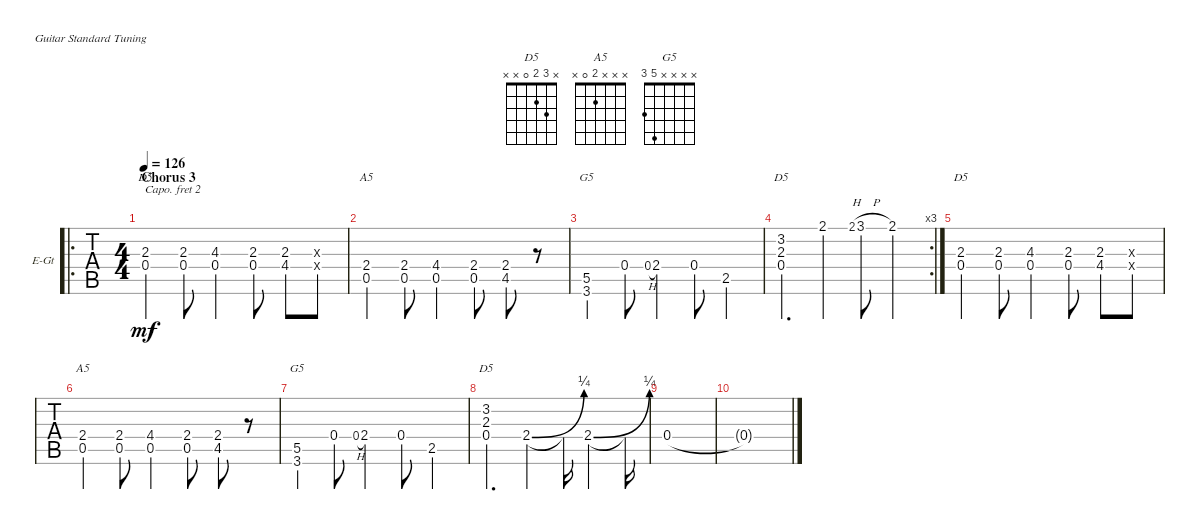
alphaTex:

\defaultSystemsLayout 4
\bracketExtendMode groupsimilarinstruments
\firstSystemTrackNameOrientation horizontal
\otherSystemsTrackNameOrientation horizontal
\track ("Guitar Capo II" "E-Gt") {instrument overdrivenguitar}
\staff {tabs}
\capo 2
\tuning (E4 B3 G3 D3 A2 E2)
\chord ("D5" x x 2 0 x x) {showfingering false}
\chord ("A5" x x x 2 0 x) {showfingering false}
\chord ("G5" x x x x 5 3) {showfingering false}
\chord ("D5" x 3 2 0 x x) {showfingering false}
\ro
\ts (4 4)
\section ("" "Chorus 3")
\tempo 126
\clef g2
\ks c
(0.4 2.3).4{ch "D5" dy mf} (0.4 2.3).8 (0.4 4.3).4 (0.4 2.3).8 (4.4 2.3).8 (0.4{x} 0.3{x}).8 |
(0.5 2.4).4{ch "A5"} (0.5 2.4).8 (0.5 4.4).4 (0.5 2.4).8 (4.5 2.4).8 r.8 |
(5.5 3.6).4{ch "G5"} 0.4.8 0.4{h}.8{gr} 2.4.4 0.4.8 2.5.4 |
\rc 3
(0.4 2.3 3.2).4{d ch "D5"} 2.1.4 2.1{h}.8{gr} 3.1{h}.8 2.1.4 |
(0.4 2.3).4{ch "D5"} (0.4 2.3).8 (0.4 4.3).4 (0.4 2.3).8 (4.4 2.3).8 (0.4{x} 0.3{x}).8 |
(0.5 2.4).4{ch "A5"} (0.5 2.4).8 (0.5 4.4).4 (0.5 2.4).8 (4.5 2.4).8 r.8 |
(5.5 3.6).4{ch "G5"} 0.4.8 0.4{h}.8{gr} 2.4.4 0.4.8 2.5.4 |
(0.4 2.3 3.2).4{d ch "D5"} 2.4{be (bend 0 0 16.2 1)}.4 2.4{t}.16 2.4{be (bend 0 0 16.2 1)}.4 2.4{t}.16 |
0.4.1 |
0.4{t}.1
